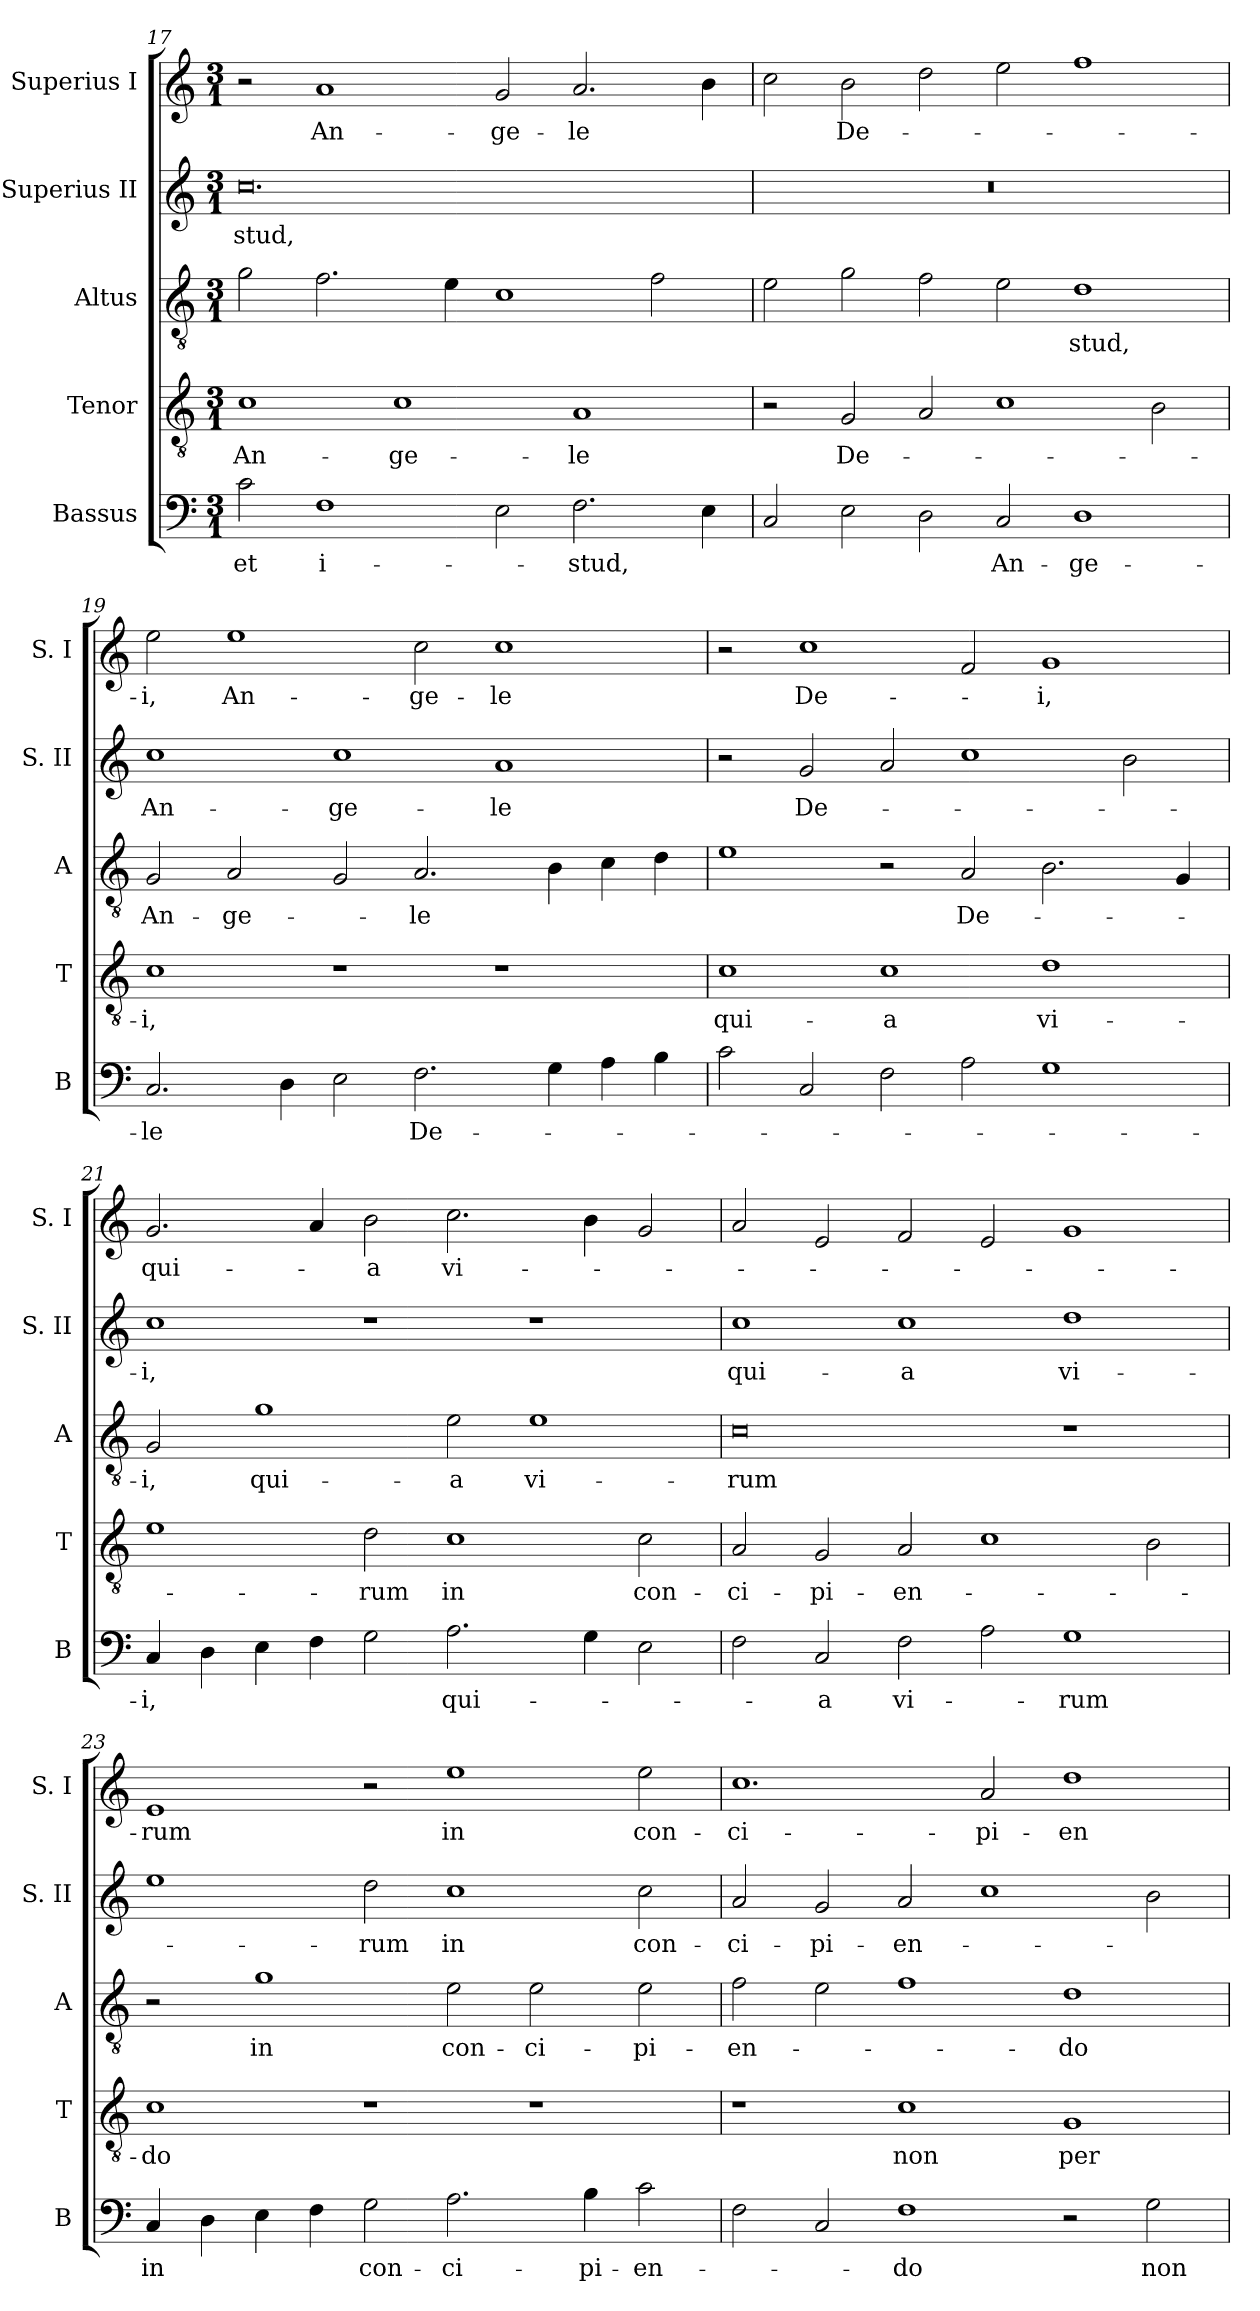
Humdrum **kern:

**kern	**text	**kern	**text	**kern	**text	**kern	**text	**kern	**text
*part5	*part5	*part4	*part4	*part3	*part3	*part2	*part2	*part1	*part1
*staff5	*staff5	*staff4	*staff4	*staff3	*staff3	*staff2	*staff2	*staff1	*staff1
*I"Bassus	*	*I"Tenor	*	*I"Altus	*	*I"Superius II	*	*I"Superius I	*
*I'B	*	*I'T	*	*I'A	*	*I'S. II	*	*I'S. I	*
*clefF4	*	*clefGv2	*	*clefGv2	*	*clefG2	*	*clefG2	*
*k[]	*	*k[]	*	*k[]	*	*k[]	*	*k[]	*
*C:	*	*C:	*	*C:	*	*C:	*	*C:	*
*M3/1	*	*M3/1	*	*M3/1	*	*M3/1	*	*M3/1	*
=17	=17	=17	=17	=17	=17	=17	=17	=17	=17
2c	-et	1c	An-	2g	.	0.cc	-stud,	2r	.
1F	i-	.	.	2.f	.	.	.	1a	An-
.	.	1c	-ge-	.	.	.	.	.	.
.	.	.	.	4e	.	.	.	.	.
2E	.	.	.	1c	.	.	.	2g	-ge-
2.F	-stud,	1A	-le	.	.	.	.	2.a	-le
.	.	.	.	2f	.	.	.	.	.
4E	.	.	.	.	.	.	.	4b	.
=18	=18	=18	=18	=18	=18	=18	=18	=18	=18
2C	.	2r	.	2e	.	0.r	.	2cc	.
2E	.	2G	De-	2g	.	.	.	2b	De-
2D	.	2A	.	2f	.	.	.	2dd	.
2C	An-	1c	.	2e	.	.	.	2ee	.
1D	-ge-	.	.	1d	-stud,	.	.	1ff	.
.	.	2B	.	.	.	.	.	.	.
=19	=19	=19	=19	=19	=19	=19	=19	=19	=19
2.C	-le	1c	-i,	2G	An-	1cc	An-	2ee	-i,
.	.	.	.	2A	-ge-	.	.	1ee	An-
4D	.	.	.	.	.	.	.	.	.
2E	.	1r	.	2G	.	1cc	-ge-	.	.
2.F	De-	.	.	2.A	-le	.	.	2cc	-ge-
.	.	1r	.	.	.	1a	-le	1cc	-le
4G	.	.	.	4B	.	.	.	.	.
4A	.	.	.	4c	.	.	.	.	.
4B	.	.	.	4d	.	.	.	.	.
=20	=20	=20	=20	=20	=20	=20	=20	=20	=20
2c	.	1c	qui-	1e	.	2r	.	2r	.
2C	.	.	.	.	.	2g	De-	1cc	De-
2F	.	1c	-a	2r	.	2a	.	.	.
2A	.	.	.	2A	De-	1cc	.	2f	.
1G	.	1d	vi-	2.B	.	.	.	1g	-i,
.	.	.	.	.	.	2b	.	.	.
.	.	.	.	4G	.	.	.	.	.
=21	=21	=21	=21	=21	=21	=21	=21	=21	=21
4C	-i,	1e	.	2G	-i,	1cc	-i,	2.g	qui-
4D	.	.	.	.	.	.	.	.	.
4E	.	.	.	1g	qui-	.	.	.	.
4F	.	.	.	.	.	.	.	4a	.
2G	.	2d	-rum	.	.	1r	.	2b	-a
2.A	qui-	1c	in	2e	-a	.	.	2.cc	vi-
.	.	.	.	1e	vi-	1r	.	.	.
4G	.	.	.	.	.	.	.	4b	.
2E	.	2c	con-	.	.	.	.	2g	.
=22	=22	=22	=22	=22	=22	=22	=22	=22	=22
2F	.	2A	-ci-	0c	-rum	1cc	qui-	2a	.
2C	-a	2G	-pi-	.	.	.	.	2e	.
2F	vi-	2A	-en-	.	.	1cc	-a	2f	.
2A	.	1c	.	.	.	.	.	2e	.
1G	-rum	.	.	1r	.	1dd	vi-	1g	.
.	.	2B	.	.	.	.	.	.	.
=23	=23	=23	=23	=23	=23	=23	=23	=23	=23
4C	in	1c	-do	2r	.	1ee	.	1e	-rum
4D	.	.	.	.	.	.	.	.	.
4E	.	.	.	1g	in	.	.	.	.
4F	.	.	.	.	.	.	.	.	.
2G	con-	1r	.	.	.	2dd	-rum	2r	.
2.A	-ci-	.	.	2e	con-	1cc	in	1ee	in
.	.	1r	.	2e	-ci-	.	.	.	.
4B	-pi-	.	.	.	.	.	.	.	.
2c	-en-	.	.	2e	-pi-	2cc	con-	2ee	con-
=24	=24	=24	=24	=24	=24	=24	=24	=24	=24
2F	.	1r	.	2f	-en-	2a	-ci-	1.cc	-ci-
2C	.	.	.	2e	.	2g	-pi-	.	.
1F	-do	1c	non	1f	.	2a	-en-	.	.
.	.	.	.	.	.	1cc	.	2a	-pi-
2r	.	1G	per-	1d	-do	.	.	1dd	-en-
2G	non	.	.	.	.	2b	.	.	.
=	=	=	=	=	=	=	=	=	=
*-	*-	*-	*-	*-	*-	*-	*-	*-	*-
